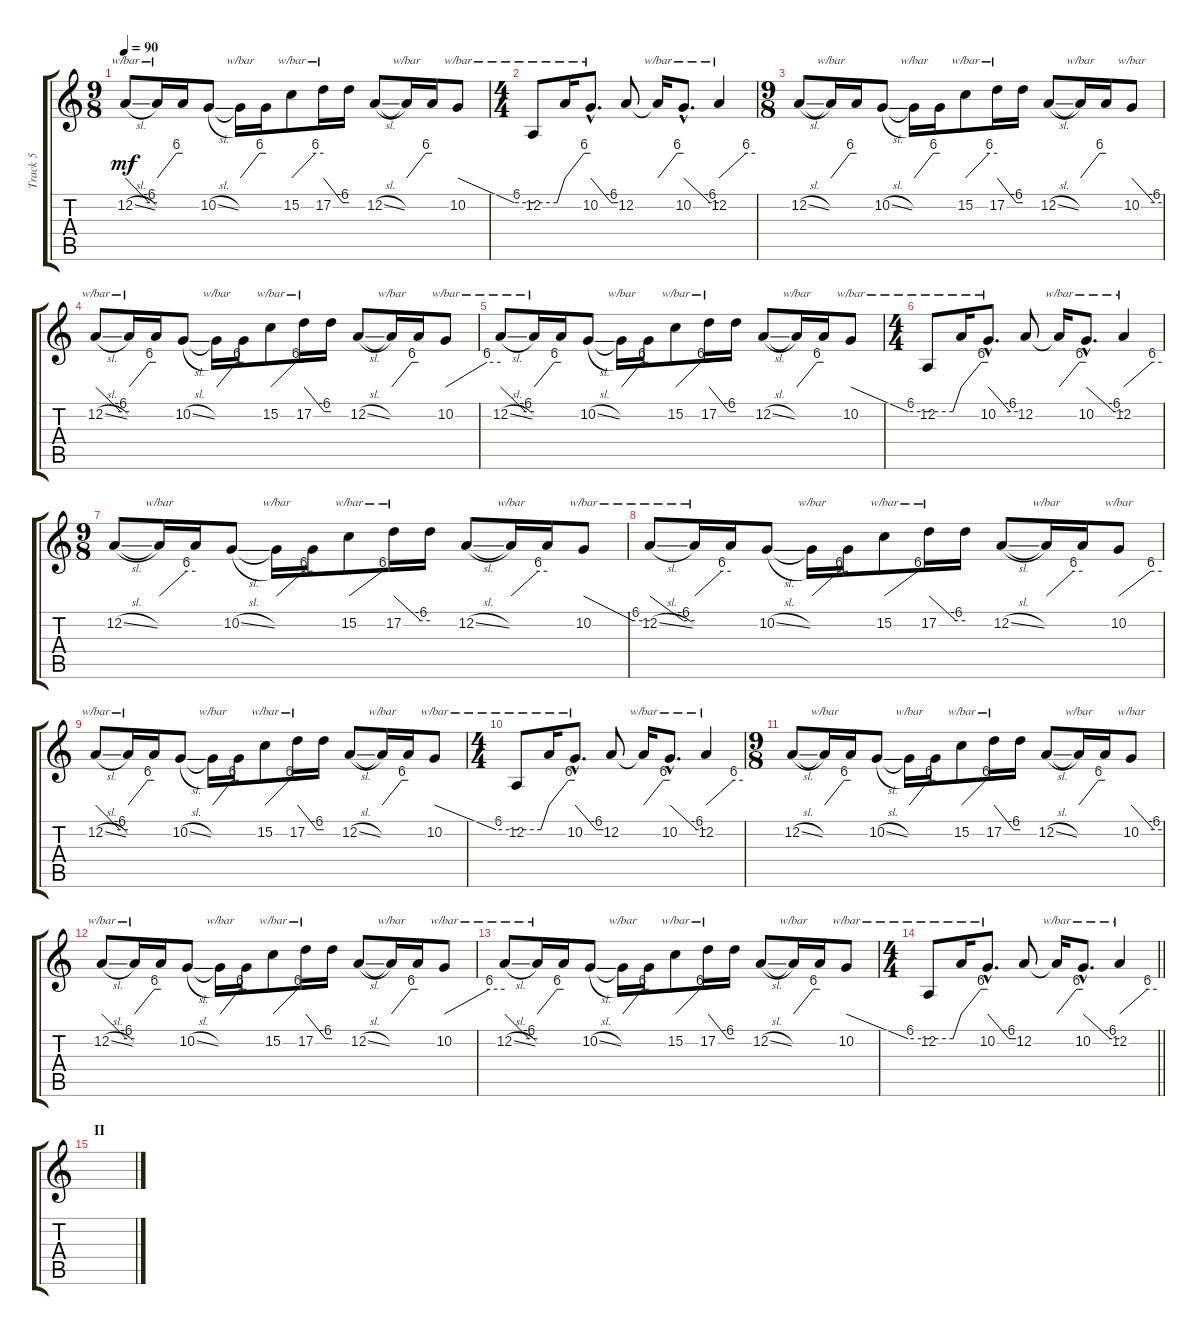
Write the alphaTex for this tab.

\track ("Track 5" "Track 5") {instrument pad1newage}
\staff {score tabs}
\tuning (D4 A3 F3 C3 G2 D2) {hide}
\ts (9 8)
\tempo 90
\clef g2
\ks c
12.2{sl}.8{tbe (custom default 0 0 45 -24 60 -24) dy mf} 12.2{t}.16{tbe (custom default 0 0 45 24 60 24)} 12.2{t}.16 10.2{sl}.8 10.2{t}.16{tbe (custom default 0 0 45 24 60 24)} 10.2{t}.16 15.2.8{tbe (custom default 0 0 45 24 60 24)} 17.2.16{tbe (custom default 0 0 45 -24 60 -24)} 17.2{t}.16 12.2{sl}.8 12.2{t}.16{tbe (custom default 0 0 45 24 60 24)} 12.2{t}.16 10.2.8{tbe (custom default 0 0 45 -24 60 -24)} |
\ts (4 4)
12.2.8{tbe (custom default 0 -24 45 -24 60 0)} 12.2{t}.16{tbe (custom default 0 0 45 24 60 24)} 10.2{hac}.8{d tbe (custom default 0 0 45 -24 60 -24)} 12.2.8 12.2{t}.16{tbe (custom default 0 0 45 24 60 24)} 10.2{hac}.8{d tbe (custom default 0 0 45 -24 60 -24)} 12.2.4{tbe (custom default 0 0 45 24 60 24)} |
\ts (9 8)
12.2{sl}.8 12.2{t}.16{tbe (custom default 0 0 45 24 60 24)} 12.2{t}.16 10.2{sl}.8 10.2{t}.16{tbe (custom default 0 0 45 24 60 24)} 10.2{t}.16 15.2.8{tbe (custom default 0 0 45 24 60 24)} 17.2.16{tbe (custom default 0 0 45 -24 60 -24)} 17.2{t}.16 12.2{sl}.8 12.2{t}.16{tbe (custom default 0 0 45 24 60 24)} 12.2{t}.16 10.2.8{tbe (custom default 0 0 45 -24 60 -24)} |
12.2{sl}.8{tbe (custom default 0 0 45 -24 60 -24)} 12.2{t}.16{tbe (custom default 0 0 45 24 60 24)} 12.2{t}.16 10.2{sl}.8 10.2{t}.16{tbe (custom default 0 0 45 24 60 24)} 10.2{t}.16 15.2.8{tbe (custom default 0 0 45 24 60 24)} 17.2.16{tbe (custom default 0 0 45 -24 60 -24)} 17.2{t}.16 12.2{sl}.8 12.2{t}.16{tbe (custom default 0 0 45 24 60 24)} 12.2{t}.16 10.2.8{tbe (custom default 0 0 45 24 60 24)} |
12.2{sl}.8{tbe (custom default 0 0 45 -24 60 -24)} 12.2{t}.16{tbe (custom default 0 0 45 24 60 24)} 12.2{t}.16 10.2{sl}.8 10.2{t}.16{tbe (custom default 0 0 45 24 60 24)} 10.2{t}.16 15.2.8{tbe (custom default 0 0 45 24 60 24)} 17.2.16{tbe (custom default 0 0 45 -24 60 -24)} 17.2{t}.16 12.2{sl}.8 12.2{t}.16{tbe (custom default 0 0 45 24 60 24)} 12.2{t}.16 10.2.8{tbe (custom default 0 0 45 -24 60 -24)} |
\ts (4 4)
12.2.8{tbe (custom default 0 -24 45 -24 60 0)} 12.2{t}.16{tbe (custom default 0 0 45 24 60 24)} 10.2{hac}.8{d tbe (custom default 0 0 45 -24 60 -24)} 12.2.8 12.2{t}.16{tbe (custom default 0 0 45 24 60 24)} 10.2{hac}.8{d tbe (custom default 0 0 45 -24 60 -24)} 12.2.4{tbe (custom default 0 0 45 24 60 24)} |
\ts (9 8)
12.2{sl}.8 12.2{t}.16{tbe (custom default 0 0 45 24 60 24)} 12.2{t}.16 10.2{sl}.8 10.2{t}.16{tbe (custom default 0 0 45 24 60 24)} 10.2{t}.16 15.2.8{tbe (custom default 0 0 45 24 60 24)} 17.2.16{tbe (custom default 0 0 45 -24 60 -24)} 17.2{t}.16 12.2{sl}.8 12.2{t}.16{tbe (custom default 0 0 45 24 60 24)} 12.2{t}.16 10.2.8{tbe (custom default 0 0 45 -24 60 -24)} |
12.2{sl}.8{tbe (custom default 0 0 45 -24 60 -24)} 12.2{t}.16{tbe (custom default 0 0 45 24 60 24)} 12.2{t}.16 10.2{sl}.8 10.2{t}.16{tbe (custom default 0 0 45 24 60 24)} 10.2{t}.16 15.2.8{tbe (custom default 0 0 45 24 60 24)} 17.2.16{tbe (custom default 0 0 45 -24 60 -24)} 17.2{t}.16 12.2{sl}.8 12.2{t}.16{tbe (custom default 0 0 45 24 60 24)} 12.2{t}.16 10.2.8{tbe (custom default 0 0 45 24 60 24)} |
12.2{sl}.8{tbe (custom default 0 0 45 -24 60 -24)} 12.2{t}.16{tbe (custom default 0 0 45 24 60 24)} 12.2{t}.16 10.2{sl}.8 10.2{t}.16{tbe (custom default 0 0 45 24 60 24)} 10.2{t}.16 15.2.8{tbe (custom default 0 0 45 24 60 24)} 17.2.16{tbe (custom default 0 0 45 -24 60 -24)} 17.2{t}.16 12.2{sl}.8 12.2{t}.16{tbe (custom default 0 0 45 24 60 24)} 12.2{t}.16 10.2.8{tbe (custom default 0 0 45 -24 60 -24)} |
\ts (4 4)
12.2.8{tbe (custom default 0 -24 45 -24 60 0)} 12.2{t}.16{tbe (custom default 0 0 45 24 60 24)} 10.2{hac}.8{d tbe (custom default 0 0 45 -24 60 -24)} 12.2.8 12.2{t}.16{tbe (custom default 0 0 45 24 60 24)} 10.2{hac}.8{d tbe (custom default 0 0 45 -24 60 -24)} 12.2.4{tbe (custom default 0 0 45 24 60 24)} |
\ts (9 8)
12.2{sl}.8 12.2{t}.16{tbe (custom default 0 0 45 24 60 24)} 12.2{t}.16 10.2{sl}.8 10.2{t}.16{tbe (custom default 0 0 45 24 60 24)} 10.2{t}.16 15.2.8{tbe (custom default 0 0 45 24 60 24)} 17.2.16{tbe (custom default 0 0 45 -24 60 -24)} 17.2{t}.16 12.2{sl}.8 12.2{t}.16{tbe (custom default 0 0 45 24 60 24)} 12.2{t}.16 10.2.8{tbe (custom default 0 0 45 -24 60 -24)} |
12.2{sl}.8{tbe (custom default 0 0 45 -24 60 -24)} 12.2{t}.16{tbe (custom default 0 0 45 24 60 24)} 12.2{t}.16 10.2{sl}.8 10.2{t}.16{tbe (custom default 0 0 45 24 60 24)} 10.2{t}.16 15.2.8{tbe (custom default 0 0 45 24 60 24)} 17.2.16{tbe (custom default 0 0 45 -24 60 -24)} 17.2{t}.16 12.2{sl}.8 12.2{t}.16{tbe (custom default 0 0 45 24 60 24)} 12.2{t}.16 10.2.8{tbe (custom default 0 0 45 24 60 24)} |
12.2{sl}.8{tbe (custom default 0 0 45 -24 60 -24)} 12.2{t}.16{tbe (custom default 0 0 45 24 60 24)} 12.2{t}.16 10.2{sl}.8 10.2{t}.16{tbe (custom default 0 0 45 24 60 24)} 10.2{t}.16 15.2.8{tbe (custom default 0 0 45 24 60 24)} 17.2.16{tbe (custom default 0 0 45 -24 60 -24)} 17.2{t}.16 12.2{sl}.8 12.2{t}.16{tbe (custom default 0 0 45 24 60 24)} 12.2{t}.16 10.2.8{tbe (custom default 0 0 45 -24 60 -24)} |
\ts (4 4)
\barLineRight lightlight
12.2.8{tbe (custom default 0 -24 45 -24 60 0)} 12.2{t}.16{tbe (custom default 0 0 45 24 60 24)} 10.2{hac}.8{d tbe (custom default 0 0 45 -24 60 -24)} 12.2.8 12.2{t}.16{tbe (custom default 0 0 45 24 60 24)} 10.2{hac}.8{d tbe (custom default 0 0 45 -24 60 -24)} 12.2.4{tbe (custom default 0 0 45 24 60 24)} |
\section ("" "II")
